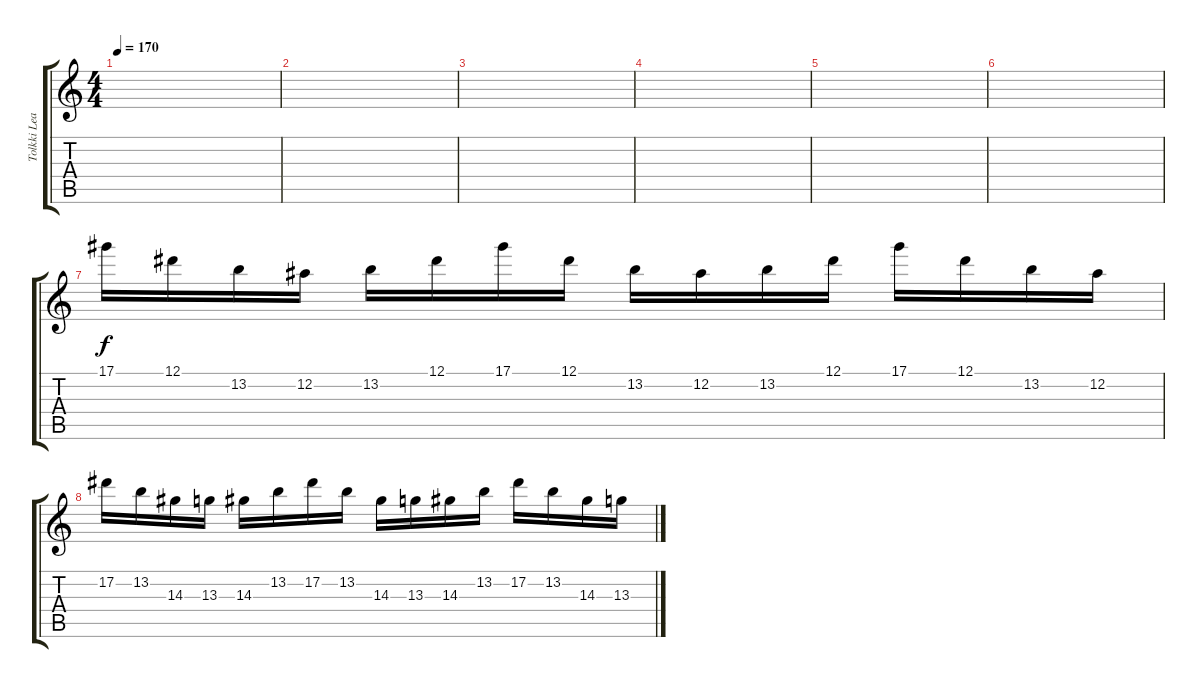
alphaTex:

\track ("Tolkki Lead" "Tolkki Lea") {instrument overdrivenguitar}
\staff {score tabs}
\tuning (Eb4 Bb3 Gb3 Db3 Ab2 Eb2) {hide}
\ts (4 4)
\tempo 170
\clef g2
\ks c
|
|
|
|
|
|
17.1.16{dy f} 12.1.16 13.2.16 12.2.16 13.2.16 12.1.16 17.1.16 12.1.16 13.2.16 12.2.16 13.2.16 12.1.16 17.1.16 12.1.16 13.2.16 12.2.16 |
17.2.16 13.2.16 14.3.16 13.3.16 14.3.16 13.2.16 17.2.16 13.2.16 14.3.16 13.3.16 14.3.16 13.2.16 17.2.16 13.2.16 14.3.16 13.3.16
